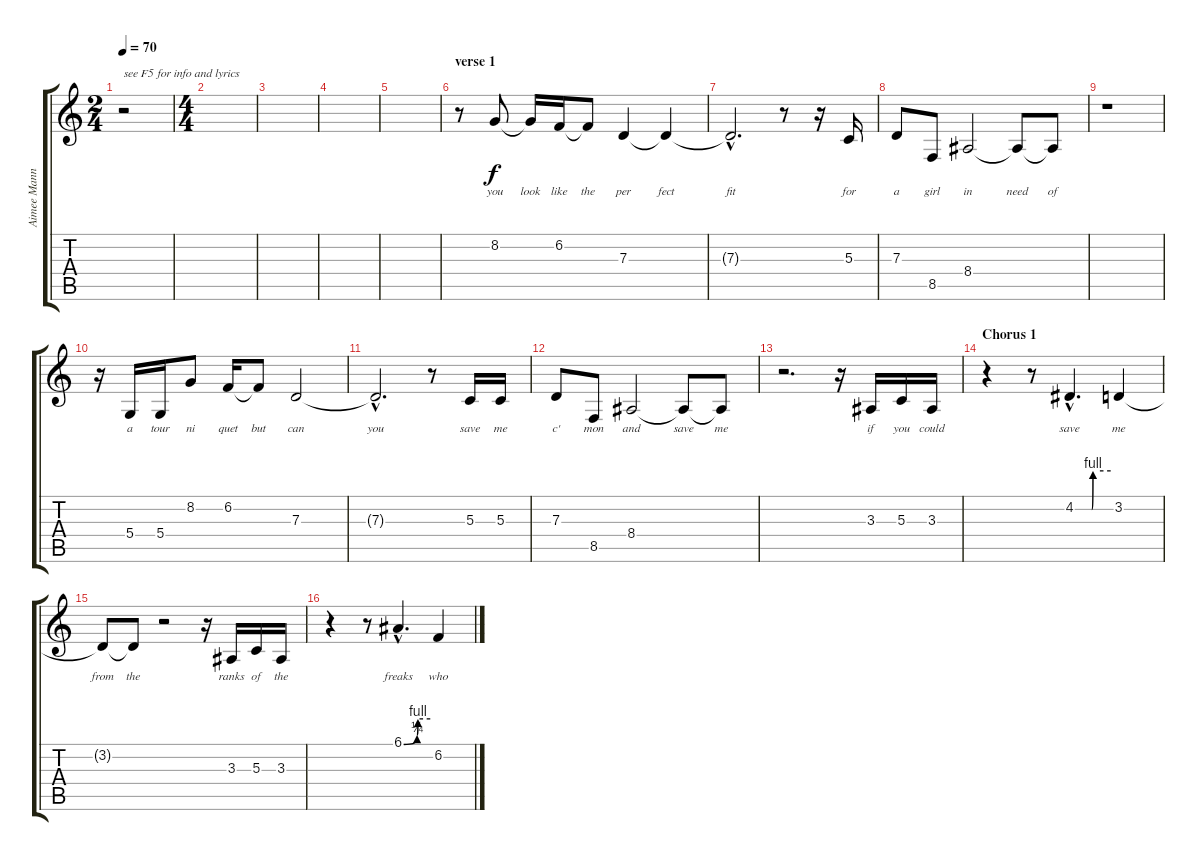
\track ("Aimee Mann" "Aimee Mann") {instrument lead8bassandlead}
\staff {score tabs}
\tuning (E4 B3 G3 D3 A2 E2) {hide}
\ts (2 4)
\tempo 70
\clef g2
\ks c
r.2{txt "see F5 for info and lyrics" dy f instrument lead8bassandlead} |
\ts (4 4)
|
|
|
|
\section ("" "verse 1")
r.8 8.2.8{lyrics (0 "you") lyrics (1 "") lyrics (2 "") lyrics (3 "") lyrics (4 "")} 8.2{t}.16{lyrics (0 "look") lyrics (1 "") lyrics (2 "") lyrics (3 "") lyrics (4 "")} 6.2.16{lyrics (0 "like") lyrics (1 "") lyrics (2 "") lyrics (3 "") lyrics (4 "")} 6.2{t}.8{lyrics (0 "the") lyrics (1 "") lyrics (2 "") lyrics (3 "") lyrics (4 "")} 7.3.4{lyrics (0 "per") lyrics (1 "") lyrics (2 "") lyrics (3 "") lyrics (4 "")} 7.3{t}.4{lyrics (0 "fect") lyrics (1 "") lyrics (2 "") lyrics (3 "") lyrics (4 "")} |
7.3{hac t}.2{d lyrics (0 "fit") lyrics (1 "") lyrics (2 "") lyrics (3 "") lyrics (4 "")} r.8 r.16 5.3.16{lyrics (0 "for") lyrics (1 "") lyrics (2 "") lyrics (3 "") lyrics (4 "")} |
7.3.8{lyrics (0 "a") lyrics (1 "") lyrics (2 "") lyrics (3 "") lyrics (4 "")} 8.5.8{lyrics (0 "girl") lyrics (1 "") lyrics (2 "") lyrics (3 "") lyrics (4 "")} 8.4.2{lyrics (0 "in") lyrics (1 "") lyrics (2 "") lyrics (3 "") lyrics (4 "")} 8.4{t}.8{lyrics (0 "need") lyrics (1 "") lyrics (2 "") lyrics (3 "") lyrics (4 "")} 8.4{t}.8{lyrics (0 "of") lyrics (1 "") lyrics (2 "") lyrics (3 "") lyrics (4 "")} |
r.1 |
r.16 5.4.16{lyrics (0 "a") lyrics (1 "") lyrics (2 "") lyrics (3 "") lyrics (4 "")} 5.4.16{lyrics (0 "tour") lyrics (1 "") lyrics (2 "") lyrics (3 "") lyrics (4 "")} 8.2.8{lyrics (0 "ni") lyrics (1 "") lyrics (2 "") lyrics (3 "") lyrics (4 "")} 6.2.16{lyrics (0 "quet") lyrics (1 "") lyrics (2 "") lyrics (3 "") lyrics (4 "")} 6.2{t}.8{lyrics (0 "but") lyrics (1 "") lyrics (2 "") lyrics (3 "") lyrics (4 "")} 7.3.2{lyrics (0 "can") lyrics (1 "") lyrics (2 "") lyrics (3 "") lyrics (4 "")} |
7.3{hac t}.2{d lyrics (0 "you") lyrics (1 "") lyrics (2 "") lyrics (3 "") lyrics (4 "")} r.8 5.3.16{lyrics (0 "save") lyrics (1 "") lyrics (2 "") lyrics (3 "") lyrics (4 "")} 5.3.16{lyrics (0 "me") lyrics (1 "") lyrics (2 "") lyrics (3 "") lyrics (4 "")} |
7.3.8{lyrics (0 "c'") lyrics (1 "") lyrics (2 "") lyrics (3 "") lyrics (4 "")} 8.5.8{lyrics (0 "mon") lyrics (1 "") lyrics (2 "") lyrics (3 "") lyrics (4 "")} 8.4.2{lyrics (0 "and") lyrics (1 "") lyrics (2 "") lyrics (3 "") lyrics (4 "")} 8.4{t}.8{lyrics (0 "save") lyrics (1 "") lyrics (2 "") lyrics (3 "") lyrics (4 "")} 8.4{t}.8{lyrics (0 "me") lyrics (1 "") lyrics (2 "") lyrics (3 "") lyrics (4 "")} |
r.2{d} r.16 3.3.16{lyrics (0 "if") lyrics (1 "") lyrics (2 "") lyrics (3 "") lyrics (4 "")} 5.3.16{lyrics (0 "you") lyrics (1 "") lyrics (2 "") lyrics (3 "") lyrics (4 "")} 3.3.16{lyrics (0 "could") lyrics (1 "") lyrics (2 "") lyrics (3 "") lyrics (4 "")} |
\section ("" "Chorus 1")
r.4 r.8 4.2{be (custom 0 0 28 0 30 4 60 4) hac}.4{d lyrics (0 "save") lyrics (1 "") lyrics (2 "") lyrics (3 "") lyrics (4 "")} 3.2.4{lyrics (0 "me") lyrics (1 "") lyrics (2 "") lyrics (3 "") lyrics (4 "")} |
3.2{t}.8{lyrics (0 "from") lyrics (1 "") lyrics (2 "") lyrics (3 "") lyrics (4 "")} 3.2{t}.8{lyrics (0 "the") lyrics (1 "") lyrics (2 "") lyrics (3 "") lyrics (4 "")} r.2 r.16 3.3.16{lyrics (0 "ranks") lyrics (1 "") lyrics (2 "") lyrics (3 "") lyrics (4 "")} 5.3.16{lyrics (0 "of") lyrics (1 "") lyrics (2 "") lyrics (3 "") lyrics (4 "")} 3.3.16{lyrics (0 "the") lyrics (1 "") lyrics (2 "") lyrics (3 "") lyrics (4 "")} |
r.4 r.8 6.1{be (custom 0 0 30 1 32 4 60 4) hac}.4{d lyrics (0 "freaks") lyrics (1 "") lyrics (2 "") lyrics (3 "") lyrics (4 "")} 6.2.4{lyrics (0 "who") lyrics (1 "") lyrics (2 "") lyrics (3 "") lyrics (4 "")}
